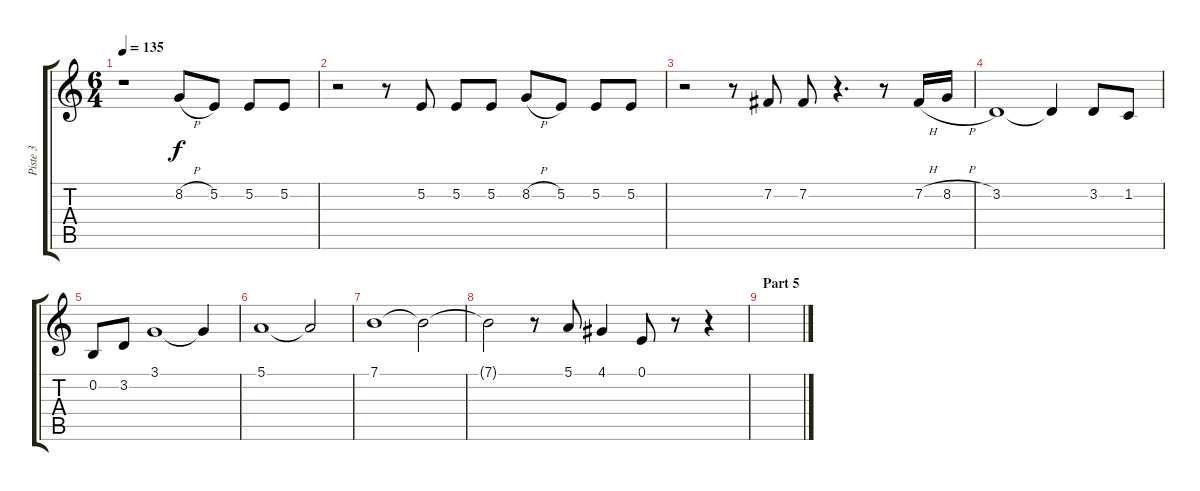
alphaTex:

\track ("Piste 3" "Piste 3") {instrument panflute}
\staff {score tabs}
\tuning (E4 B3 G3 D3 A2 E2) {hide}
\ts (6 4)
\tempo 135
\clef g2
\ks c
r.1{dy f} 8.2{h}.8 5.2.8 5.2.8 5.2.8 |
r.2 r.8 5.2.8 5.2.8 5.2.8 8.2{h}.8 5.2.8 5.2.8 5.2.8 |
r.2 r.8 7.2.8 7.2.8 r.4{d} r.8 7.2{h}.16 8.2{h}.16 |
3.2.1 3.2{t}.4 3.2.8 1.2.8 |
0.2.8 3.2.8 3.1.1 3.1{t}.4 |
5.1.1 5.1{t}.2 |
7.1.1 7.1{t}.2 |
7.1{t}.2 r.8 5.1.8 4.1.4 0.1.8 r.8 r.4 |
\section ("" "Part 5")
